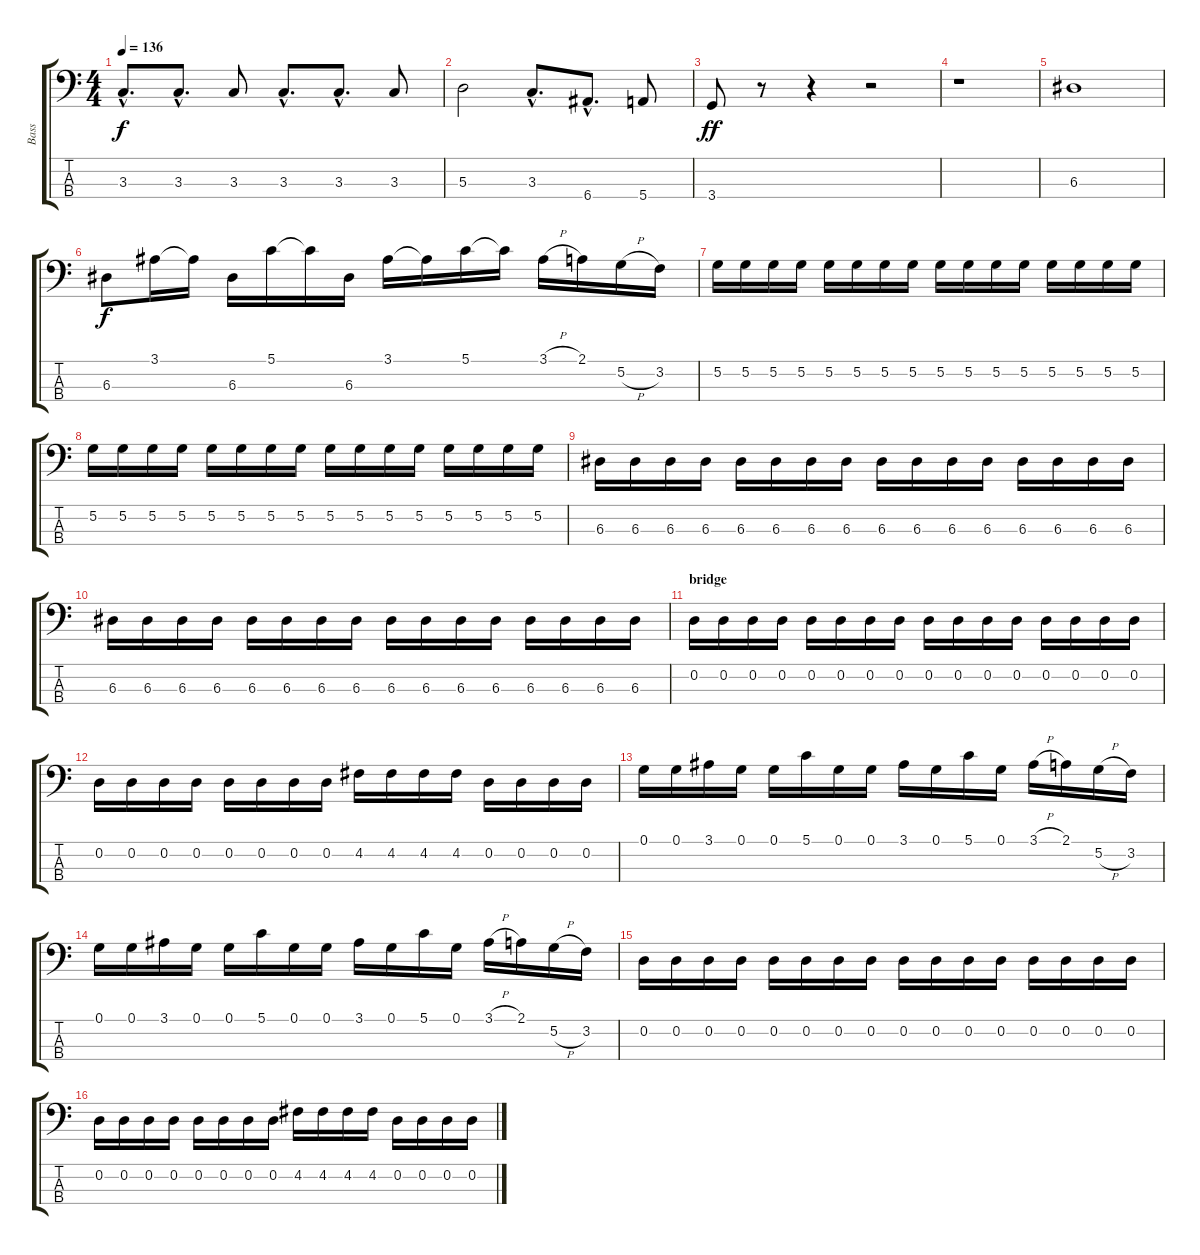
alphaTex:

\track ("Bass" "Bass") {instrument electricbassfinger}
\staff {score tabs}
\tuning (G2 D2 A1 E1) {hide}
\ts (4 4)
\tempo 136
\clef f4
\ks c
3.3{hac}.8{d dy f} 3.3{hac}.8{d} 3.3.8 3.3{hac}.8{d} 3.3{hac}.8{d} 3.3.8 |
5.3.2 3.3{hac}.8{d} 6.4{hac}.8{d} 5.4.8 |
3.4.8{dy ff} r.8 r.4 r.2 |
r.1 |
6.3.1 |
6.3.8{dy f} 3.1.16 3.1{t}.16 6.3.16 5.1.16 5.1{t}.16 6.3.16 3.1.16 3.1{t}.16 5.1.16 5.1{t}.16 3.1{h}.16 2.1.16 5.2{h}.16 3.2.16 |
5.2.16 5.2.16 5.2.16 5.2.16 5.2.16 5.2.16 5.2.16 5.2.16 5.2.16 5.2.16 5.2.16 5.2.16 5.2.16 5.2.16 5.2.16 5.2.16 |
5.2.16 5.2.16 5.2.16 5.2.16 5.2.16 5.2.16 5.2.16 5.2.16 5.2.16 5.2.16 5.2.16 5.2.16 5.2.16 5.2.16 5.2.16 5.2.16 |
6.3.16 6.3.16 6.3.16 6.3.16 6.3.16 6.3.16 6.3.16 6.3.16 6.3.16 6.3.16 6.3.16 6.3.16 6.3.16 6.3.16 6.3.16 6.3.16 |
6.3.16 6.3.16 6.3.16 6.3.16 6.3.16 6.3.16 6.3.16 6.3.16 6.3.16 6.3.16 6.3.16 6.3.16 6.3.16 6.3.16 6.3.16 6.3.16 |
\section ("" "bridge")
0.2.16 0.2.16 0.2.16 0.2.16 0.2.16 0.2.16 0.2.16 0.2.16 0.2.16 0.2.16 0.2.16 0.2.16 0.2.16 0.2.16 0.2.16 0.2.16 |
0.2.16 0.2.16 0.2.16 0.2.16 0.2.16 0.2.16 0.2.16 0.2.16 4.2.16 4.2.16 4.2.16 4.2.16 0.2.16 0.2.16 0.2.16 0.2.16 |
0.1.16 0.1.16 3.1.16 0.1.16 0.1.16 5.1.16 0.1.16 0.1.16 3.1.16 0.1.16 5.1.16 0.1.16 3.1{h}.16 2.1.16 5.2{h}.16 3.2.16 |
0.1.16 0.1.16 3.1.16 0.1.16 0.1.16 5.1.16 0.1.16 0.1.16 3.1.16 0.1.16 5.1.16 0.1.16 3.1{h}.16 2.1.16 5.2{h}.16 3.2.16 |
0.2.16 0.2.16 0.2.16 0.2.16 0.2.16 0.2.16 0.2.16 0.2.16 0.2.16 0.2.16 0.2.16 0.2.16 0.2.16 0.2.16 0.2.16 0.2.16 |
0.2.16 0.2.16 0.2.16 0.2.16 0.2.16 0.2.16 0.2.16 0.2.16 4.2.16 4.2.16 4.2.16 4.2.16 0.2.16 0.2.16 0.2.16 0.2.16
